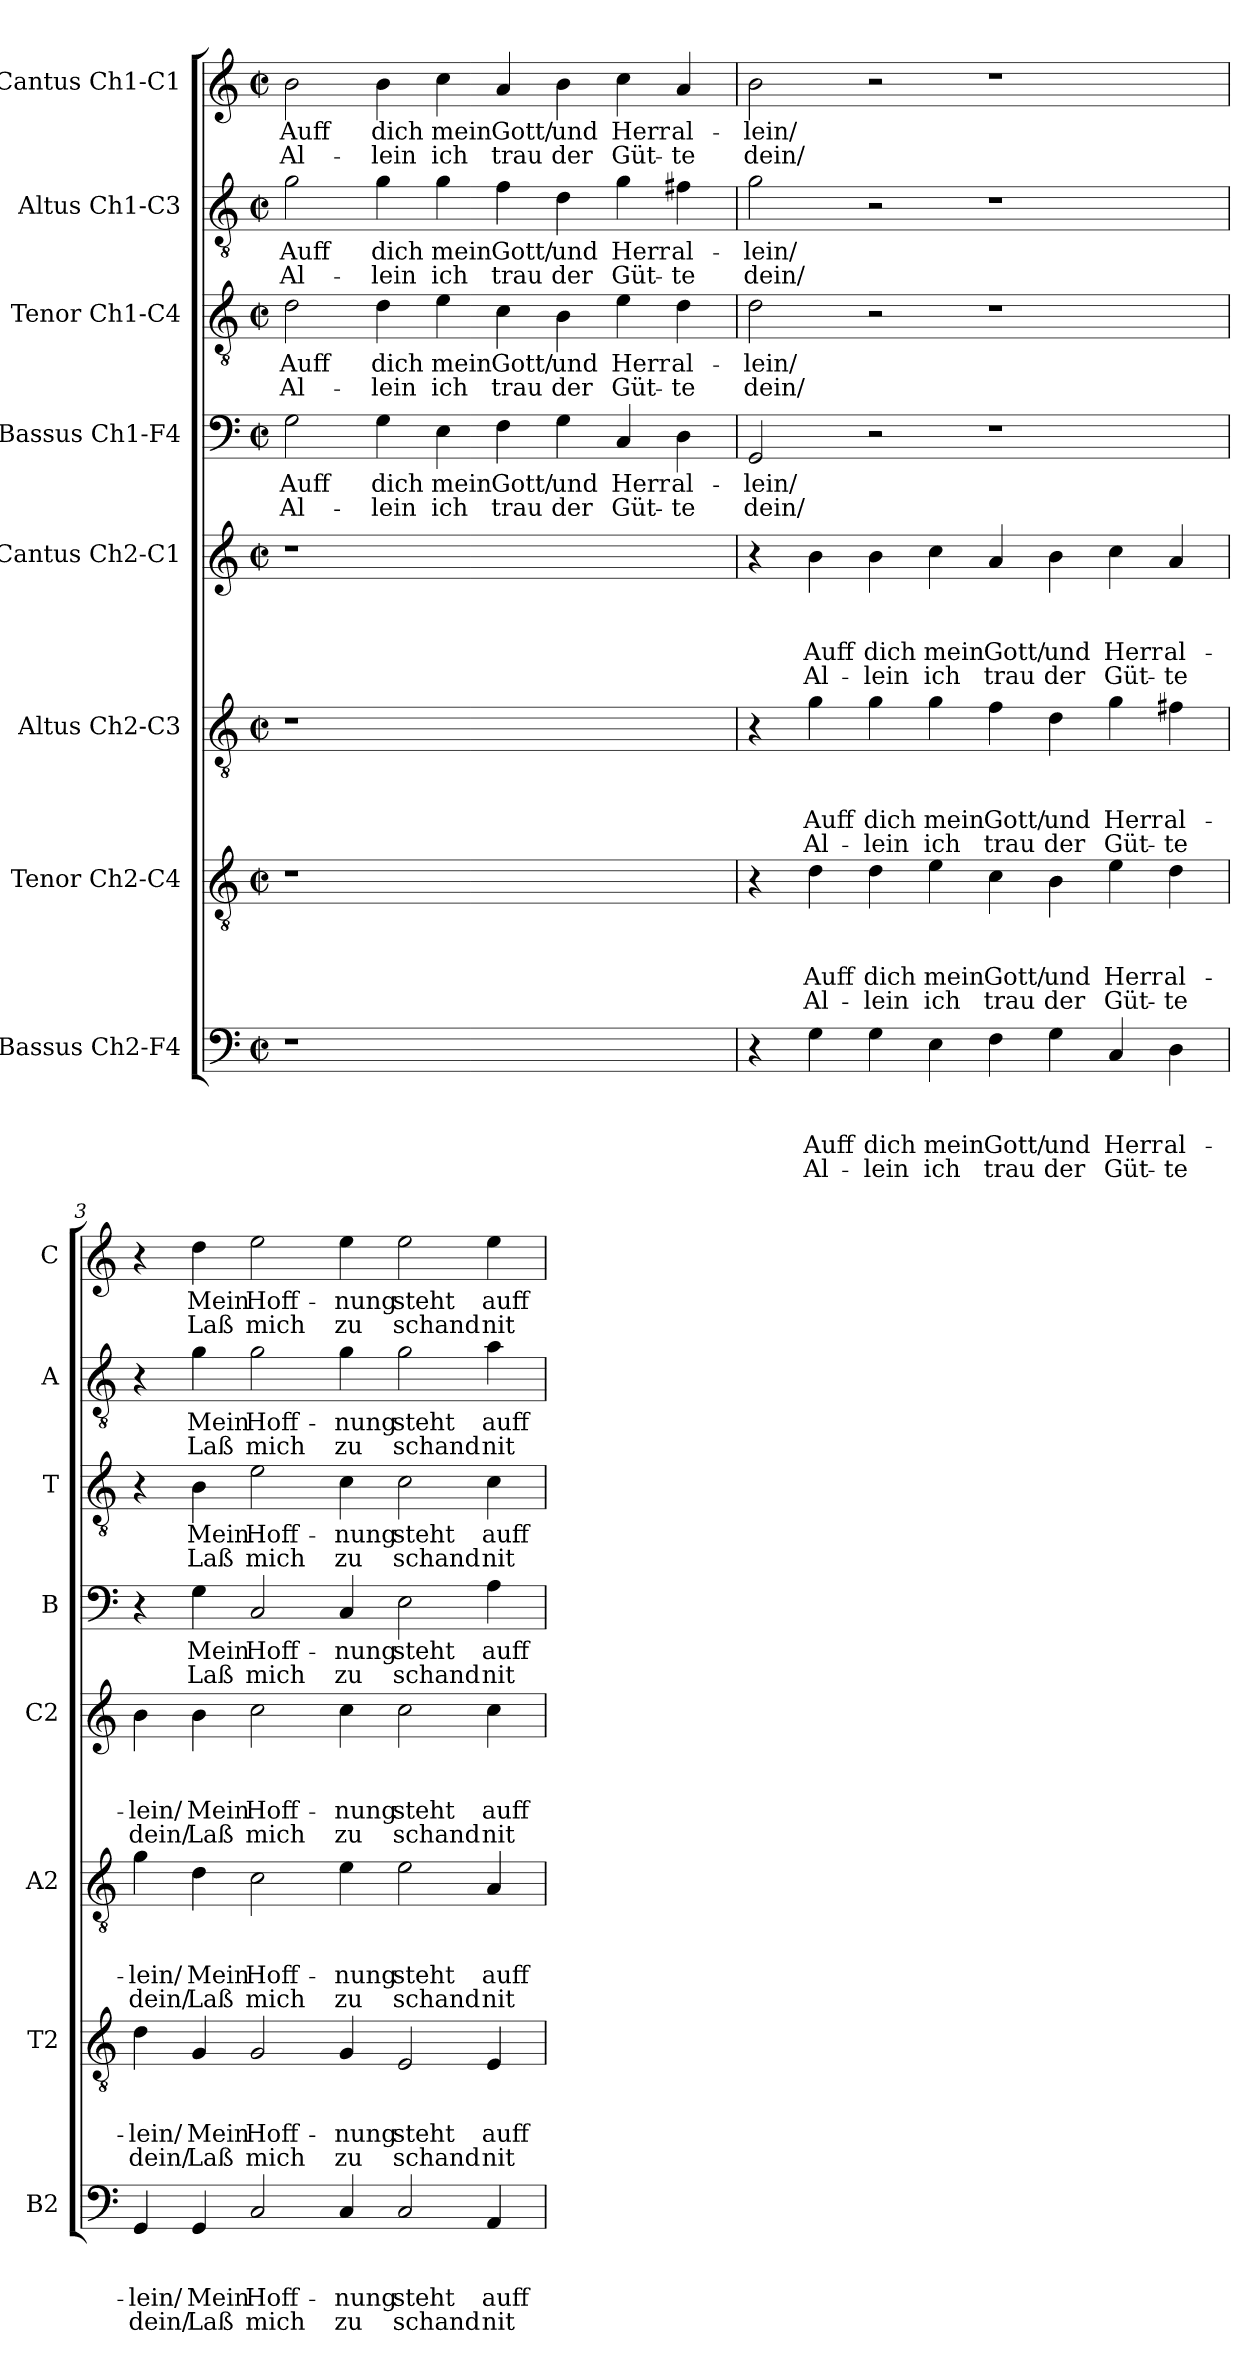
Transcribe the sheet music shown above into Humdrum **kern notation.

**kern	**text	**text	**text	**text	**kern	**text	**text	**text	**text	**kern	**text	**text	**text	**text	**kern	**text	**text	**text	**text	**kern	**text	**text	**kern	**text	**text	**kern	**text	**text	**kern	**text	**text
*part8	*part8	*part8	*part8	*part8	*part7	*part7	*part7	*part7	*part7	*part6	*part6	*part6	*part6	*part6	*part5	*part5	*part5	*part5	*part5	*part4	*part4	*part4	*part3	*part3	*part3	*part2	*part2	*part2	*part1	*part1	*part1
*staff8	*staff8	*staff8	*staff8	*staff8	*staff7	*staff7	*staff7	*staff7	*staff7	*staff6	*staff6	*staff6	*staff6	*staff6	*staff5	*staff5	*staff5	*staff5	*staff5	*staff4	*staff4	*staff4	*staff3	*staff3	*staff3	*staff2	*staff2	*staff2	*staff1	*staff1	*staff1
*I"Bassus Ch2-F4	*	*	*	*	*I"Tenor Ch2-C4	*	*	*	*	*I"Altus Ch2-C3	*	*	*	*	*I"Cantus Ch2-C1	*	*	*	*	*I"Bassus Ch1-F4	*	*	*I"Tenor Ch1-C4	*	*	*I"Altus Ch1-C3	*	*	*I"Cantus Ch1-C1	*	*
*I'B2	*	*	*	*	*I'T2	*	*	*	*	*I'A2	*	*	*	*	*I'C2	*	*	*	*	*I'B	*	*	*I'T	*	*	*I'A	*	*	*I'C	*	*
*clefF4	*	*	*	*	*clefGv2	*	*	*	*	*clefGv2	*	*	*	*	*clefG2	*	*	*	*	*clefF4	*	*	*clefGv2	*	*	*clefGv2	*	*	*clefG2	*	*
*k[]	*	*	*	*	*k[]	*	*	*	*	*k[]	*	*	*	*	*k[]	*	*	*	*	*k[]	*	*	*k[]	*	*	*k[]	*	*	*k[]	*	*
*C:	*	*	*	*	*C:	*	*	*	*	*C:	*	*	*	*	*C:	*	*	*	*	*C:	*	*	*C:	*	*	*C:	*	*	*C:	*	*
*M2/2	*	*	*	*	*M2/2	*	*	*	*	*M2/2	*	*	*	*	*M2/2	*	*	*	*	*M2/2	*	*	*M2/2	*	*	*M2/2	*	*	*M2/2	*	*
*met(c|)	*	*	*	*	*met(c|)	*	*	*	*	*met(c|)	*	*	*	*	*met(c|)	*	*	*	*	*met(c|)	*	*	*met(c|)	*	*	*met(c|)	*	*	*met(c|)	*	*
=1	=1	=1	=1	=1	=1	=1	=1	=1	=1	=1	=1	=1	=1	=1	=1	=1	=1	=1	=1	=1	=1	=1	=1	=1	=1	=1	=1	=1	=1	=1	=1
!	!	!	!	!	!	!	!	!	!	!	!	!	!	!	!	!	!	!	!	!	!LO:LY:b	!LO:LY:b	!	!LO:LY:b	!LO:LY:b	!	!LO:LY:b	!LO:LY:b	!	!LO:LY:b	!LO:LY:b
1r	.	.	.	.	1r	.	.	.	.	1r	.	.	.	.	1r	.	.	.	.	2G\	Auff	Al-	2d\	Auff	Al-	2g\	Auff	Al-	2b\	Auff	Al-
!	!	!	!	!	!	!	!	!	!	!	!	!	!	!	!	!	!	!	!	!	!LO:LY:b	!LO:LY:b	!	!LO:LY:b	!LO:LY:b	!	!LO:LY:b	!LO:LY:b	!	!LO:LY:b	!LO:LY:b
.	.	.	.	.	.	.	.	.	.	.	.	.	.	.	.	.	.	.	.	4G\	dich	-lein	4d\	dich	-lein	4g\	dich	-lein	4b\	dich	-lein
!	!	!	!	!	!	!	!	!	!	!	!	!	!	!	!	!	!	!	!	!	!LO:LY:b	!LO:LY:b	!	!LO:LY:b	!LO:LY:b	!	!LO:LY:b	!LO:LY:b	!	!LO:LY:b	!LO:LY:b
.	.	.	.	.	.	.	.	.	.	.	.	.	.	.	.	.	.	.	.	4E\	mein	ich	4e\	mein	ich	4g\	mein	ich	4cc\	mein	ich
!	!	!	!	!	!	!	!	!	!	!	!	!	!	!	!	!	!	!	!	!	!LO:LY:b	!LO:LY:b	!	!LO:LY:b	!LO:LY:b	!	!LO:LY:b	!LO:LY:b	!	!LO:LY:b	!LO:LY:b
1ryy	.	.	.	.	1ryy	.	.	.	.	1ryy	.	.	.	.	1ryy	.	.	.	.	4F\	Gott/	trau	4c\	Gott/	trau	4f\	Gott/	trau	4a/	Gott/	trau
!	!	!	!	!	!	!	!	!	!	!	!	!	!	!	!	!	!	!	!	!	!LO:LY:b	!LO:LY:b	!	!LO:LY:b	!LO:LY:b	!	!LO:LY:b	!LO:LY:b	!	!LO:LY:b	!LO:LY:b
.	.	.	.	.	.	.	.	.	.	.	.	.	.	.	.	.	.	.	.	4G\	und	der	4B\	und	der	4d\	und	der	4b\	und	der
!	!	!	!	!	!	!	!	!	!	!	!	!	!	!	!	!	!	!	!	!	!LO:LY:b	!LO:LY:b	!	!LO:LY:b	!LO:LY:b	!	!LO:LY:b	!LO:LY:b	!	!LO:LY:b	!LO:LY:b
.	.	.	.	.	.	.	.	.	.	.	.	.	.	.	.	.	.	.	.	4C/	Herr	Güt-	4e\	Herr	Güt-	4g\	Herr	Güt-	4cc\	Herr	Güt-
!	!	!	!	!	!	!	!	!	!	!	!	!	!	!	!	!	!	!	!	!	!LO:LY:b	!LO:LY:b	!	!LO:LY:b	!LO:LY:b	!	!LO:LY:b	!LO:LY:b	!	!LO:LY:b	!LO:LY:b
.	.	.	.	.	.	.	.	.	.	.	.	.	.	.	.	.	.	.	.	4D\	al-	-te	4d\	al-	-te	4f#X\	al-	-te	4a/	al-	-te
=2	=2	=2	=2	=2	=2	=2	=2	=2	=2	=2	=2	=2	=2	=2	=2	=2	=2	=2	=2	=2	=2	=2	=2	=2	=2	=2	=2	=2	=2	=2	=2
!	!	!	!	!	!	!	!	!	!	!	!	!	!	!	!	!	!	!	!	!	!LO:LY:b	!LO:LY:b	!	!LO:LY:b	!LO:LY:b	!	!LO:LY:b	!LO:LY:b	!	!LO:LY:b	!LO:LY:b
4r	.	.	.	.	4r	.	.	.	.	4r	.	.	.	.	4r	.	.	.	.	2GG/	-lein/	dein/	2d\	-lein/	dein/	2g\	-lein/	dein/	2b\	-lein/	dein/
!	!	!	!LO:LY:b	!LO:LY:b	!	!	!	!LO:LY:b	!LO:LY:b	!	!	!	!LO:LY:b	!LO:LY:b	!	!	!	!LO:LY:b	!LO:LY:b	!	!	!	!	!	!	!	!	!	!	!	!
4G\	.	.	Auff	Al-	4d\	.	.	Auff	Al-	4g\	.	.	Auff	Al-	4b\	.	.	Auff	Al-	.	.	.	.	.	.	.	.	.	.	.	.
!	!	!	!LO:LY:b	!LO:LY:b	!	!	!	!LO:LY:b	!LO:LY:b	!	!	!	!LO:LY:b	!LO:LY:b	!	!	!	!LO:LY:b	!LO:LY:b	!	!	!	!	!	!	!	!	!	!	!	!
4G\	.	.	dich	-lein	4d\	.	.	dich	-lein	4g\	.	.	dich	-lein	4b\	.	.	dich	-lein	2r	.	.	2r	.	.	2r	.	.	2r	.	.
!	!	!	!LO:LY:b	!LO:LY:b	!	!	!	!LO:LY:b	!LO:LY:b	!	!	!	!LO:LY:b	!LO:LY:b	!	!	!	!LO:LY:b	!LO:LY:b	!	!	!	!	!	!	!	!	!	!	!	!
4E\	.	.	mein	ich	4e\	.	.	mein	ich	4g\	.	.	mein	ich	4cc\	.	.	mein	ich	.	.	.	.	.	.	.	.	.	.	.	.
!	!	!	!LO:LY:b	!LO:LY:b	!	!	!	!LO:LY:b	!LO:LY:b	!	!	!	!LO:LY:b	!LO:LY:b	!	!	!	!LO:LY:b	!LO:LY:b	!	!	!	!	!	!	!	!	!	!	!	!
4F\	.	.	Gott/	trau	4c\	.	.	Gott/	trau	4f\	.	.	Gott/	trau	4a/	.	.	Gott/	trau	1r	.	.	1r	.	.	1r	.	.	1r	.	.
!	!	!	!LO:LY:b	!LO:LY:b	!	!	!	!LO:LY:b	!LO:LY:b	!	!	!	!LO:LY:b	!LO:LY:b	!	!	!	!LO:LY:b	!LO:LY:b	!	!	!	!	!	!	!	!	!	!	!	!
4G\	.	.	und	der	4B\	.	.	und	der	4d\	.	.	und	der	4b\	.	.	und	der	.	.	.	.	.	.	.	.	.	.	.	.
!	!	!	!LO:LY:b	!LO:LY:b	!	!	!	!LO:LY:b	!LO:LY:b	!	!	!	!LO:LY:b	!LO:LY:b	!	!	!	!LO:LY:b	!LO:LY:b	!	!	!	!	!	!	!	!	!	!	!	!
4C/	.	.	Herr	Güt-	4e\	.	.	Herr	Güt-	4g\	.	.	Herr	Güt-	4cc\	.	.	Herr	Güt-	.	.	.	.	.	.	.	.	.	.	.	.
!	!	!	!LO:LY:b	!LO:LY:b	!	!	!	!LO:LY:b	!LO:LY:b	!	!	!	!LO:LY:b	!LO:LY:b	!	!	!	!LO:LY:b	!LO:LY:b	!	!	!	!	!	!	!	!	!	!	!	!
4D\	.	.	al-	-te	4d\	.	.	al-	-te	4f#X\	.	.	al-	-te	4a/	.	.	al-	-te	.	.	.	.	.	.	.	.	.	.	.	.
=3	=3	=3	=3	=3	=3	=3	=3	=3	=3	=3	=3	=3	=3	=3	=3	=3	=3	=3	=3	=3	=3	=3	=3	=3	=3	=3	=3	=3	=3	=3	=3
!	!	!	!LO:LY:b	!LO:LY:b	!	!	!	!LO:LY:b	!LO:LY:b	!	!	!	!LO:LY:b	!LO:LY:b	!	!	!	!LO:LY:b	!LO:LY:b	!	!	!	!	!	!	!	!	!	!	!	!
4GG/	.	.	-lein/	dein/	4d\	.	.	-lein/	dein/	4g\	.	.	-lein/	dein/	4b\	.	.	-lein/	dein/	4r	.	.	4r	.	.	4r	.	.	4r	.	.
!	!	!	!LO:LY:b	!LO:LY:b	!	!	!	!LO:LY:b	!LO:LY:b	!	!	!	!LO:LY:b	!LO:LY:b	!	!	!	!LO:LY:b	!LO:LY:b	!	!LO:LY:b	!LO:LY:b	!	!LO:LY:b	!LO:LY:b	!	!LO:LY:b	!LO:LY:b	!	!LO:LY:b	!LO:LY:b
4GG/	.	.	Mein	Laß	4G/	.	.	Mein	Laß	4d\	.	.	Mein	Laß	4b\	.	.	Mein	Laß	4G\	Mein	Laß	4B\	Mein	Laß	4g\	Mein	Laß	4dd\	Mein	Laß
!	!	!	!LO:LY:b	!LO:LY:b	!	!	!	!LO:LY:b	!LO:LY:b	!	!	!	!LO:LY:b	!LO:LY:b	!	!	!	!LO:LY:b	!LO:LY:b	!	!LO:LY:b	!LO:LY:b	!	!LO:LY:b	!LO:LY:b	!	!LO:LY:b	!LO:LY:b	!	!LO:LY:b	!LO:LY:b
2C/	.	.	Hoff-	mich	2G/	.	.	Hoff-	mich	2c\	.	.	Hoff-	mich	2cc\	.	.	Hoff-	mich	2C/	Hoff-	mich	2e\	Hoff-	mich	2g\	Hoff-	mich	2ee\	Hoff-	mich
!	!	!	!LO:LY:b	!LO:LY:b	!	!	!	!LO:LY:b	!LO:LY:b	!	!	!	!LO:LY:b	!LO:LY:b	!	!	!	!LO:LY:b	!LO:LY:b	!	!LO:LY:b	!LO:LY:b	!	!LO:LY:b	!LO:LY:b	!	!LO:LY:b	!LO:LY:b	!	!LO:LY:b	!LO:LY:b
4C/	.	.	-nung	zu	4G/	.	.	-nung	zu	4e\	.	.	-nung	zu	4cc\	.	.	-nung	zu	4C/	-nung	zu	4c\	-nung	zu	4g\	-nung	zu	4ee\	-nung	zu
!	!	!	!LO:LY:b	!LO:LY:b	!	!	!	!LO:LY:b	!LO:LY:b	!	!	!	!LO:LY:b	!LO:LY:b	!	!	!	!LO:LY:b	!LO:LY:b	!	!LO:LY:b	!LO:LY:b	!	!LO:LY:b	!LO:LY:b	!	!LO:LY:b	!LO:LY:b	!	!LO:LY:b	!LO:LY:b
2C/	.	.	steht	schand	2E/	.	.	steht	schand	2e\	.	.	steht	schand	2cc\	.	.	steht	schand	2E\	steht	schand	2c\	steht	schand	2g\	steht	schand	2ee\	steht	schand
!	!	!	!LO:LY:b	!LO:LY:b	!	!	!	!LO:LY:b	!LO:LY:b	!	!	!	!LO:LY:b	!LO:LY:b	!	!	!	!LO:LY:b	!LO:LY:b	!	!LO:LY:b	!LO:LY:b	!	!LO:LY:b	!LO:LY:b	!	!LO:LY:b	!LO:LY:b	!	!LO:LY:b	!LO:LY:b
4AA/	.	.	auff	nit	4E/	.	.	auff	nit	4A/	.	.	auff	nit	4cc\	.	.	auff	nit	4A\	auff	nit	4c\	auff	nit	4a\	auff	nit	4ee\	auff	nit
=	=	=	=	=	=	=	=	=	=	=	=	=	=	=	=	=	=	=	=	=	=	=	=	=	=	=	=	=	=	=	=
*-	*-	*-	*-	*-	*-	*-	*-	*-	*-	*-	*-	*-	*-	*-	*-	*-	*-	*-	*-	*-	*-	*-	*-	*-	*-	*-	*-	*-	*-	*-	*-
